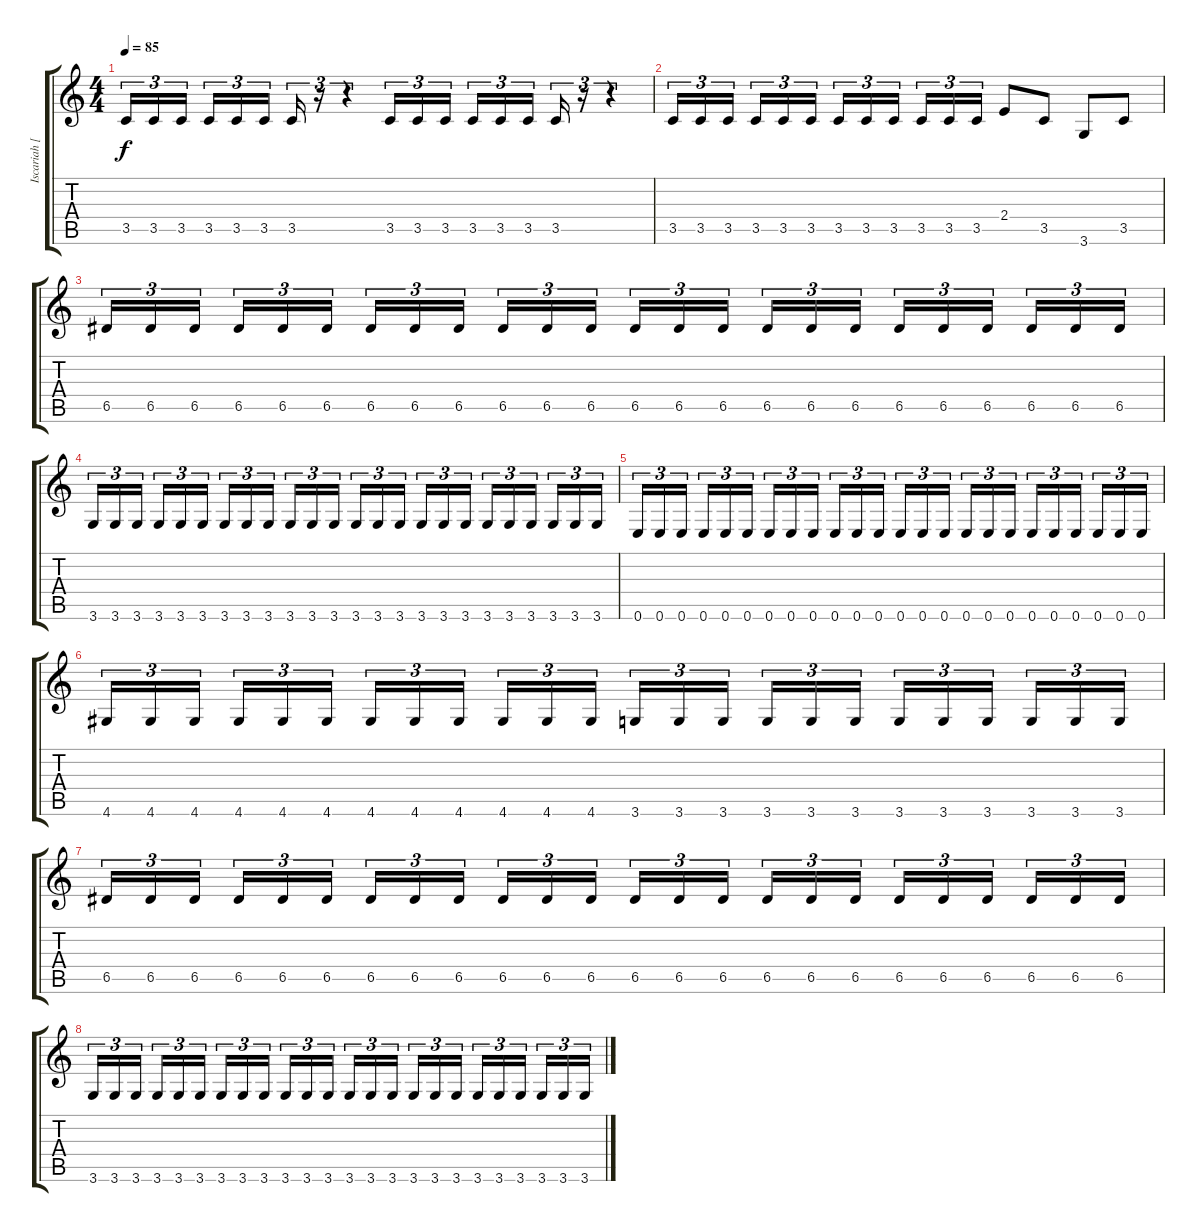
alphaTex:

\track ("Iscariah [Bass]" "Iscariah [") {instrument electricbasspick}
\staff {score tabs}
\tuning (E4 B3 G3 D3 A2 E2) {hide}
\ts (4 4)
\tempo 85
\clef g2
\ks c
3.5.16{tu (3 2) dy f} 3.5.16{tu (3 2)} 3.5.16{tu (3 2)} 3.5.16{tu (3 2)} 3.5.16{tu (3 2)} 3.5.16{tu (3 2)} 3.5.16{tu (3 2)} r.16{tu (3 2)} r.4{tu (3 2)} 3.5.16{tu (3 2)} 3.5.16{tu (3 2)} 3.5.16{tu (3 2)} 3.5.16{tu (3 2)} 3.5.16{tu (3 2)} 3.5.16{tu (3 2)} 3.5.16{tu (3 2)} r.16{tu (3 2)} r.4{tu (3 2)} |
3.5.16{tu (3 2)} 3.5.16{tu (3 2)} 3.5.16{tu (3 2)} 3.5.16{tu (3 2)} 3.5.16{tu (3 2)} 3.5.16{tu (3 2)} 3.5.16{tu (3 2)} 3.5.16{tu (3 2)} 3.5.16{tu (3 2)} 3.5.16{tu (3 2)} 3.5.16{tu (3 2)} 3.5.16{tu (3 2)} 2.4.8 3.5.8 3.6.8 3.5.8 |
6.5.16{tu (3 2)} 6.5.16{tu (3 2)} 6.5.16{tu (3 2)} 6.5.16{tu (3 2)} 6.5.16{tu (3 2)} 6.5.16{tu (3 2)} 6.5.16{tu (3 2)} 6.5.16{tu (3 2)} 6.5.16{tu (3 2)} 6.5.16{tu (3 2)} 6.5.16{tu (3 2)} 6.5.16{tu (3 2)} 6.5.16{tu (3 2)} 6.5.16{tu (3 2)} 6.5.16{tu (3 2)} 6.5.16{tu (3 2)} 6.5.16{tu (3 2)} 6.5.16{tu (3 2)} 6.5.16{tu (3 2)} 6.5.16{tu (3 2)} 6.5.16{tu (3 2)} 6.5.16{tu (3 2)} 6.5.16{tu (3 2)} 6.5.16{tu (3 2)} |
3.6.16{tu (3 2)} 3.6.16{tu (3 2)} 3.6.16{tu (3 2)} 3.6.16{tu (3 2)} 3.6.16{tu (3 2)} 3.6.16{tu (3 2)} 3.6.16{tu (3 2)} 3.6.16{tu (3 2)} 3.6.16{tu (3 2)} 3.6.16{tu (3 2)} 3.6.16{tu (3 2)} 3.6.16{tu (3 2)} 3.6.16{tu (3 2)} 3.6.16{tu (3 2)} 3.6.16{tu (3 2)} 3.6.16{tu (3 2)} 3.6.16{tu (3 2)} 3.6.16{tu (3 2)} 3.6.16{tu (3 2)} 3.6.16{tu (3 2)} 3.6.16{tu (3 2)} 3.6.16{tu (3 2)} 3.6.16{tu (3 2)} 3.6.16{tu (3 2)} |
0.6.16{tu (3 2)} 0.6.16{tu (3 2)} 0.6.16{tu (3 2)} 0.6.16{tu (3 2)} 0.6.16{tu (3 2)} 0.6.16{tu (3 2)} 0.6.16{tu (3 2)} 0.6.16{tu (3 2)} 0.6.16{tu (3 2)} 0.6.16{tu (3 2)} 0.6.16{tu (3 2)} 0.6.16{tu (3 2)} 0.6.16{tu (3 2)} 0.6.16{tu (3 2)} 0.6.16{tu (3 2)} 0.6.16{tu (3 2)} 0.6.16{tu (3 2)} 0.6.16{tu (3 2)} 0.6.16{tu (3 2)} 0.6.16{tu (3 2)} 0.6.16{tu (3 2)} 0.6.16{tu (3 2)} 0.6.16{tu (3 2)} 0.6.16{tu (3 2)} |
4.6.16{tu (3 2)} 4.6.16{tu (3 2)} 4.6.16{tu (3 2)} 4.6.16{tu (3 2)} 4.6.16{tu (3 2)} 4.6.16{tu (3 2)} 4.6.16{tu (3 2)} 4.6.16{tu (3 2)} 4.6.16{tu (3 2)} 4.6.16{tu (3 2)} 4.6.16{tu (3 2)} 4.6.16{tu (3 2)} 3.6.16{tu (3 2)} 3.6.16{tu (3 2)} 3.6.16{tu (3 2)} 3.6.16{tu (3 2)} 3.6.16{tu (3 2)} 3.6.16{tu (3 2)} 3.6.16{tu (3 2)} 3.6.16{tu (3 2)} 3.6.16{tu (3 2)} 3.6.16{tu (3 2)} 3.6.16{tu (3 2)} 3.6.16{tu (3 2)} |
6.5.16{tu (3 2)} 6.5.16{tu (3 2)} 6.5.16{tu (3 2)} 6.5.16{tu (3 2)} 6.5.16{tu (3 2)} 6.5.16{tu (3 2)} 6.5.16{tu (3 2)} 6.5.16{tu (3 2)} 6.5.16{tu (3 2)} 6.5.16{tu (3 2)} 6.5.16{tu (3 2)} 6.5.16{tu (3 2)} 6.5.16{tu (3 2)} 6.5.16{tu (3 2)} 6.5.16{tu (3 2)} 6.5.16{tu (3 2)} 6.5.16{tu (3 2)} 6.5.16{tu (3 2)} 6.5.16{tu (3 2)} 6.5.16{tu (3 2)} 6.5.16{tu (3 2)} 6.5.16{tu (3 2)} 6.5.16{tu (3 2)} 6.5.16{tu (3 2)} |
3.6.16{tu (3 2)} 3.6.16{tu (3 2)} 3.6.16{tu (3 2)} 3.6.16{tu (3 2)} 3.6.16{tu (3 2)} 3.6.16{tu (3 2)} 3.6.16{tu (3 2)} 3.6.16{tu (3 2)} 3.6.16{tu (3 2)} 3.6.16{tu (3 2)} 3.6.16{tu (3 2)} 3.6.16{tu (3 2)} 3.6.16{tu (3 2)} 3.6.16{tu (3 2)} 3.6.16{tu (3 2)} 3.6.16{tu (3 2)} 3.6.16{tu (3 2)} 3.6.16{tu (3 2)} 3.6.16{tu (3 2)} 3.6.16{tu (3 2)} 3.6.16{tu (3 2)} 3.6.16{tu (3 2)} 3.6.16{tu (3 2)} 3.6.16{tu (3 2)}
